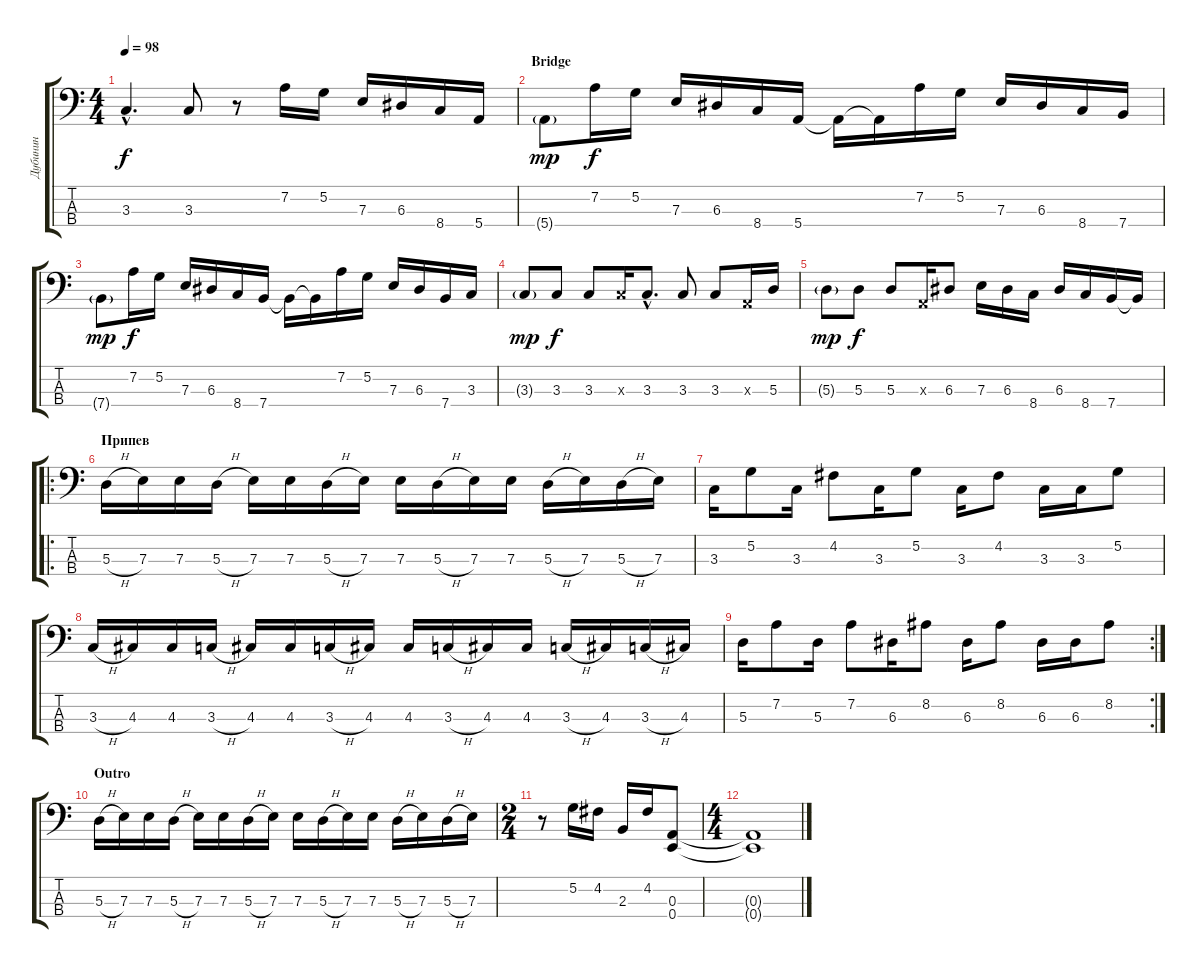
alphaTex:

\track ("Дубинин" "Дубинин") {instrument electricbassfinger}
\staff {score tabs}
\tuning (G2 D2 A1 E1) {hide}
\ts (4 4)
\tempo 98
\clef f4
\ks c
3.3{hac t}.4{d dy f} 3.3.8 r.8 7.2.16 5.2.16 7.3.16 6.3.16 8.4.16 5.4.16 |
\section ("" "Bridge")
5.4{g}.8{dy mp} 7.2.16{dy f} 5.2.16 7.3.16 6.3.16 8.4.16 5.4.16 5.4{t}.16 5.4{t}.16 7.2.16 5.2.16 7.3.16 6.3.16 8.4.16 7.4.16 |
7.4{g}.8{dy mp} 7.2.16{dy f} 5.2.16 7.3.16 6.3.16 8.4.16 7.4.16 7.4{t}.16 7.4{t}.16 7.2.16 5.2.16 7.3.16 6.3.16 7.4.16 3.3.16 |
3.3{g}.8{dy mp} 3.3.8{dy f} 3.3.8 3.3{x}.16 3.3{hac}.8{d} 3.3.8 3.3.8 0.3{x}.16 5.3.16 |
5.3{g}.8{dy mp} 5.3.8{dy f} 5.3.8 0.3{x}.16 6.3.8 7.3.16 6.3.16 8.4.16 6.3.16 8.4.16 7.4.16 7.4{t}.16 |
\ro
\section ("" "Припев")
5.3{h}.16 7.3.16 7.3.16 5.3{h}.16 7.3.16 7.3.16 5.3{h}.16 7.3.16 7.3.16 5.3{h}.16 7.3.16 7.3.16 5.3{h}.16 7.3.16 5.3{h}.16 7.3.16 |
3.3.16 5.2.8 3.3.16 4.2.8 3.3.16 5.2.8 3.3.16 4.2.8 3.3.16 3.3.16 5.2.8 |
3.3{h}.16 4.3.16 4.3.16 3.3{h}.16 4.3.16 4.3.16 3.3{h}.16 4.3.16 4.3.16 3.3{h}.16 4.3.16 4.3.16 3.3{h}.16 4.3.16 3.3{h}.16 4.3.16 |
\rc 2
5.3.16 7.2.8 5.3.16 7.2.8 6.3.16 8.2.8 6.3.16 8.2.8 6.3.16 6.3.16 8.2.8 |
\section ("" "Outro")
5.3{h}.16 7.3.16 7.3.16 5.3{h}.16 7.3.16 7.3.16 5.3{h}.16 7.3.16 7.3.16 5.3{h}.16 7.3.16 7.3.16 5.3{h}.16 7.3.16 5.3{h}.16 7.3.16 |
\ts (2 4)
r.8 5.2.16 4.2.16 2.3.16 4.2.16 (0.3 0.4).8 |
\ts (4 4)
(0.3{t} 0.4{t}).1
